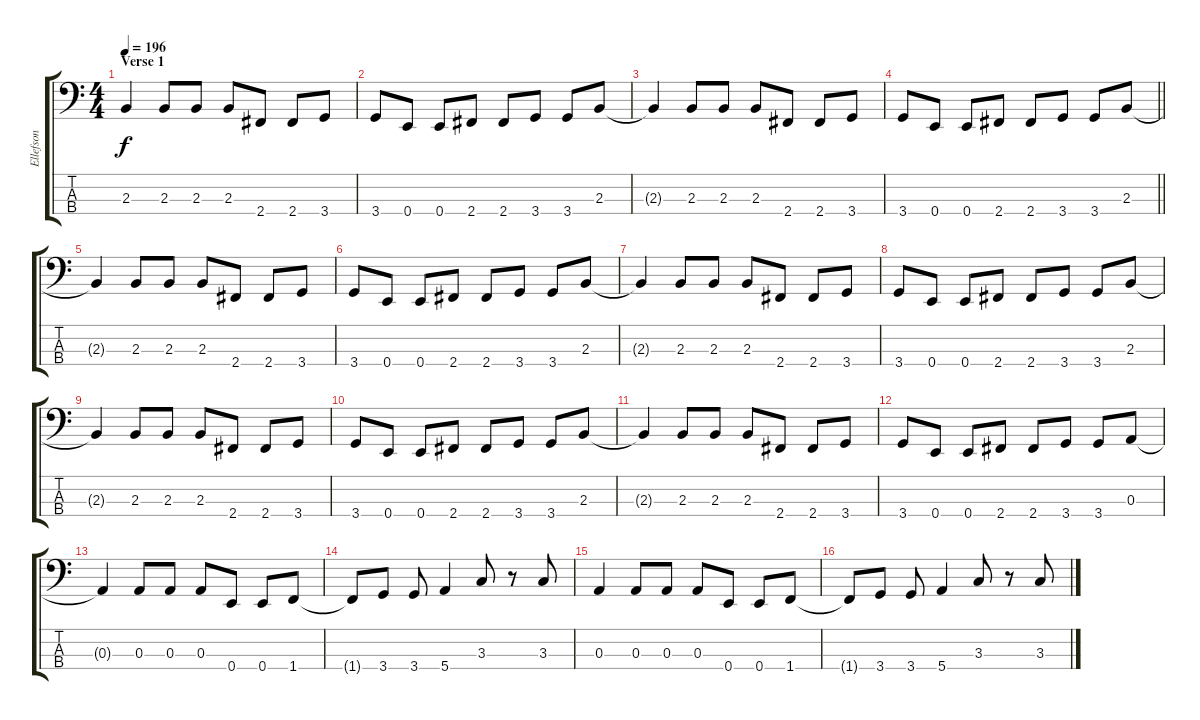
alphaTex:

\track ("Ellefson" "Ellefson") {instrument electricbasspick}
\staff {score tabs}
\tuning (G2 D2 A1 E1) {hide}
\ts (4 4)
\section ("" "Verse 1")
\tempo 196
\clef f4
\ks c
2.3{t}.4{dy f} 2.3.8 2.3.8 2.3.8 2.4.8 2.4.8 3.4.8 |
3.4.8 0.4.8 0.4.8 2.4.8 2.4.8 3.4.8 3.4.8 2.3.8 |
2.3{t}.4 2.3.8 2.3.8 2.3.8 2.4.8 2.4.8 3.4.8 |
\barLineRight lightlight
3.4.8 0.4.8 0.4.8 2.4.8 2.4.8 3.4.8 3.4.8 2.3.8 |
2.3{t}.4 2.3.8 2.3.8 2.3.8 2.4.8 2.4.8 3.4.8 |
3.4.8 0.4.8 0.4.8 2.4.8 2.4.8 3.4.8 3.4.8 2.3.8 |
2.3{t}.4 2.3.8 2.3.8 2.3.8 2.4.8 2.4.8 3.4.8 |
3.4.8 0.4.8 0.4.8 2.4.8 2.4.8 3.4.8 3.4.8 2.3.8 |
2.3{t}.4 2.3.8 2.3.8 2.3.8 2.4.8 2.4.8 3.4.8 |
3.4.8 0.4.8 0.4.8 2.4.8 2.4.8 3.4.8 3.4.8 2.3.8 |
2.3{t}.4 2.3.8 2.3.8 2.3.8 2.4.8 2.4.8 3.4.8 |
3.4.8 0.4.8 0.4.8 2.4.8 2.4.8 3.4.8 3.4.8 0.3.8 |
0.3{t}.4 0.3.8 0.3.8 0.3.8 0.4.8 0.4.8 1.4.8 |
1.4{t}.8 3.4.8 3.4.8 5.4.4 3.3.8 r.8 3.3.8 |
0.3.4 0.3.8 0.3.8 0.3.8 0.4.8 0.4.8 1.4.8 |
1.4{t}.8 3.4.8 3.4.8 5.4.4 3.3.8 r.8 3.3.8
